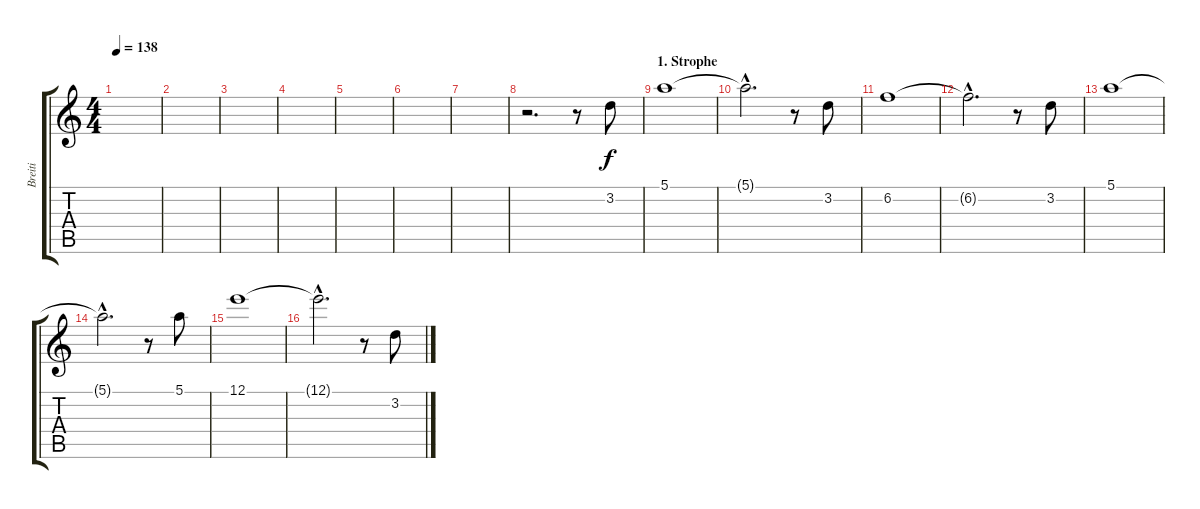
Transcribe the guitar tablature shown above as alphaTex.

\track ("Breiti" "Breiti") {instrument overdrivenguitar}
\staff {score tabs}
\tuning (E4 B3 G3 D3 A2 E2) {hide}
\ts (4 4)
\tempo 138
\clef g2
\ks c
|
|
|
|
|
|
|
r.2{d} r.8 3.2.8 |
\section ("" "1. Strophe")
5.1.1 |
5.1{hac t}.2{d} r.8 3.2.8 |
6.2.1 |
6.2{hac t}.2{d} r.8 3.2.8 |
5.1.1 |
5.1{hac t}.2{d} r.8 5.1.8 |
12.1.1 |
12.1{hac t}.2{d} r.8 3.2.8
